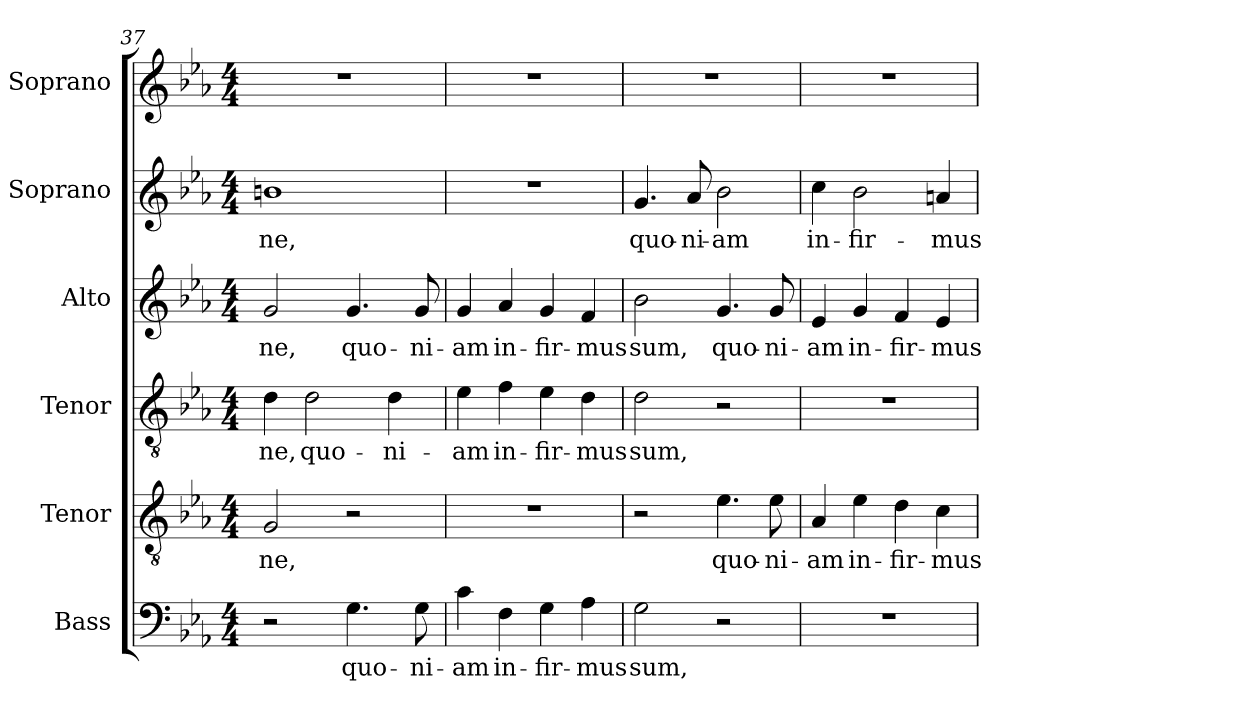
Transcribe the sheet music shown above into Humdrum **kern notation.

**kern	**text	**kern	**text	**kern	**text	**kern	**text	**kern	**text	**kern
*part6	*part6	*part5	*part5	*part4	*part4	*part3	*part3	*part2	*part2	*part1
*staff6	*staff6	*staff5	*staff5	*staff4	*staff4	*staff3	*staff3	*staff2	*staff2	*staff1
*I"Bass	*	*I"Tenor	*	*I"Tenor	*	*I"Alto	*	*I"Soprano	*	*I"Soprano
*I'B	*	*I'T	*	*I'T	*	*I'A	*	*I'S	*	*I'S
*clefF4	*	*clefGv2	*	*clefGv2	*	*clefG2	*	*clefG2	*	*clefG2
*	*	*ITrd7c12	*	*ITrd7c12	*	*	*	*	*	*
*k[b-e-a-]	*	*k[b-e-a-]	*	*k[b-e-a-]	*	*k[b-e-a-]	*	*k[b-e-a-]	*	*k[b-e-a-]
*E-:	*	*E-:	*	*E-:	*	*E-:	*	*E-:	*	*E-:
*M4/4	*	*M4/4	*	*M4/4	*	*M4/4	*	*M4/4	*	*M4/4
=37	=37	=37	=37	=37	=37	=37	=37	=37	=37	=37
!	!	!	!LO:LY:b:color=#000000	!	!	!	!	!	!	!
!	!	!	!	!	!LO:LY:b:color=#000000	!	!	!	!	!
!	!	!	!	!	!	!	!LO:LY:b:color=#000000	!	!	!
!	!	!	!	!	!	!	!	!	!LO:LY:b:color=#000000	!
2r	.	2GGi/	-ne,	4Di\	-ne,	2gi/	-ne,	1bni	-ne,	1r
!	!	!	!	!	!LO:LY:b:color=#000000	!	!	!	!	!
.	.	.	.	2Di\	quo-	.	.	.	.	.
!	!LO:LY:b:color=#000000	!	!	!	!	!	!	!	!	!
!	!	!	!	!	!	!	!LO:LY:b:color=#000000	!	!	!
4.Gi\	quo-	2r	.	.	.	4.gi/	quo-	.	.	.
!	!	!	!	!	!LO:LY:b:color=#000000	!	!	!	!	!
.	.	.	.	4Di\	-ni-	.	.	.	.	.
!	!LO:LY:b:color=#000000	!	!	!	!	!	!	!	!	!
!	!	!	!	!	!	!	!LO:LY:b:color=#000000	!	!	!
8Gi\	-ni-	.	.	.	.	8gi/	-ni-	.	.	.
=38	=38	=38	=38	=38	=38	=38	=38	=38	=38	=38
!	!LO:LY:b:color=#000000	!	!	!	!	!	!	!	!	!
!	!	!	!	!	!LO:LY:b:color=#000000	!	!	!	!	!
!	!	!	!	!	!	!	!LO:LY:b:color=#000000	!	!	!
4ci\	-am	1r	.	4E-i\	-am	4gi/	-am	1r	.	1r
!	!LO:LY:b:color=#000000	!	!	!	!	!	!	!	!	!
!	!	!	!	!	!LO:LY:b:color=#000000	!	!	!	!	!
!	!	!	!	!	!	!	!LO:LY:b:color=#000000	!	!	!
4Fi\	in-	.	.	4Fi\	in-	4a-i/	in-	.	.	.
!	!LO:LY:b:color=#000000	!	!	!	!	!	!	!	!	!
!	!	!	!	!	!LO:LY:b:color=#000000	!	!	!	!	!
!	!	!	!	!	!	!	!LO:LY:b:color=#000000	!	!	!
4Gi\	-fir-	.	.	4E-i\	-fir-	4gi/	-fir-	.	.	.
!	!LO:LY:b:color=#000000	!	!	!	!	!	!	!	!	!
!	!	!	!	!	!LO:LY:b:color=#000000	!	!	!	!	!
!	!	!	!	!	!	!	!LO:LY:b:color=#000000	!	!	!
4A-i\	-mus	.	.	4Di\	-mus	4fi/	-mus	.	.	.
=39	=39	=39	=39	=39	=39	=39	=39	=39	=39	=39
!	!LO:LY:b:color=#000000	!	!	!	!	!	!	!	!	!
!	!	!	!	!	!LO:LY:b:color=#000000	!	!	!	!	!
!	!	!	!	!	!	!	!LO:LY:b:color=#000000	!	!	!
!	!	!	!	!	!	!	!	!	!LO:LY:b:color=#000000	!
2Gi\	sum,	2r	.	2Di\	sum,	2b-i\	sum,	4.gi/	quo-	1r
!	!	!	!	!	!	!	!	!	!LO:LY:b:color=#000000	!
.	.	.	.	.	.	.	.	8a-i/	-ni-	.
!	!	!	!LO:LY:b:color=#000000	!	!	!	!	!	!	!
!	!	!	!	!	!	!	!LO:LY:b:color=#000000	!	!	!
!	!	!	!	!	!	!	!	!	!LO:LY:b:color=#000000	!
2r	.	4.E-i\	quo-	2r	.	4.gi/	quo-	2b-i\	-am	.
!	!	!	!LO:LY:b:color=#000000	!	!	!	!	!	!	!
!	!	!	!	!	!	!	!LO:LY:b:color=#000000	!	!	!
.	.	8E-i\	-ni-	.	.	8gi/	-ni-	.	.	.
=40	=40	=40	=40	=40	=40	=40	=40	=40	=40	=40
!	!	!	!LO:LY:b:color=#000000	!	!	!	!	!	!	!
!	!	!	!	!	!	!	!LO:LY:b:color=#000000	!	!	!
!	!	!	!	!	!	!	!	!	!LO:LY:b:color=#000000	!
1r	.	4AA-i/	-am	1r	.	4e-i/	-am	4cci\	in-	1r
!	!	!	!LO:LY:b:color=#000000	!	!	!	!	!	!	!
!	!	!	!	!	!	!	!LO:LY:b:color=#000000	!	!	!
!	!	!	!	!	!	!	!	!	!LO:LY:b:color=#000000	!
.	.	4E-i\	in-	.	.	4gi/	in-	2b-i\	-fir-	.
!	!	!	!LO:LY:b:color=#000000	!	!	!	!	!	!	!
!	!	!	!	!	!	!	!LO:LY:b:color=#000000	!	!	!
.	.	4Di\	-fir-	.	.	4fi/	-fir-	.	.	.
!	!	!	!LO:LY:b:color=#000000	!	!	!	!	!	!	!
!	!	!	!	!	!	!	!LO:LY:b:color=#000000	!	!	!
!	!	!	!	!	!	!	!	!	!LO:LY:b:color=#000000	!
.	.	4Ci\	-mus	.	.	4e-i/	-mus	4ani/	-mus	.
=	=	=	=	=	=	=	=	=	=	=
*-	*-	*-	*-	*-	*-	*-	*-	*-	*-	*-
